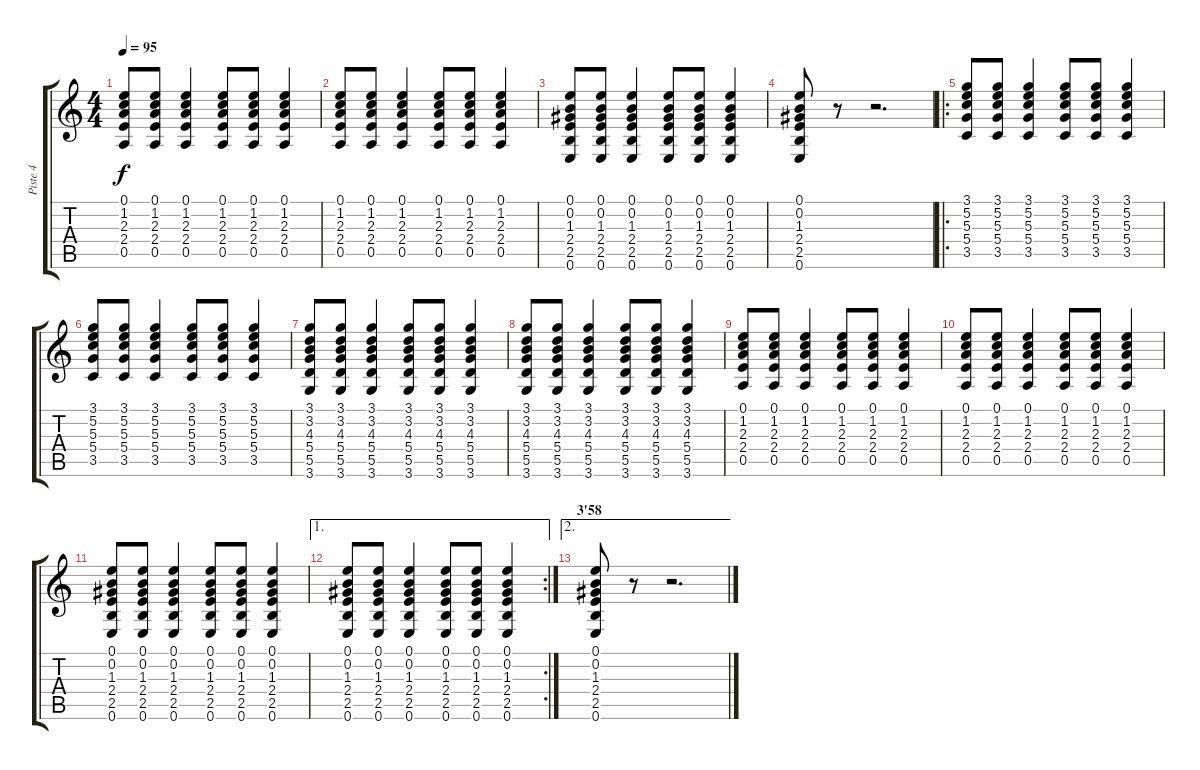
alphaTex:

\track ("Piste 4" "Piste 4") {instrument acousticguitarnylon}
\staff {score tabs}
\tuning (E4 B3 G3 D3 A2 E2) {hide}
\ts (4 4)
\tempo 95
\clef g2
\ks c
(0.1 1.2 2.3 2.4 0.5).8{dy f} (0.1 1.2 2.3 2.4 0.5).8 (0.1 1.2 2.3 2.4 0.5).4 (0.1 1.2 2.3 2.4 0.5).8 (0.1 1.2 2.3 2.4 0.5).8 (0.1 1.2 2.3 2.4 0.5).4 |
(0.1 1.2 2.3 2.4 0.5).8 (0.1 1.2 2.3 2.4 0.5).8 (0.1 1.2 2.3 2.4 0.5).4 (0.1 1.2 2.3 2.4 0.5).8 (0.1 1.2 2.3 2.4 0.5).8 (0.1 1.2 2.3 2.4 0.5).4 |
(0.1 0.2 1.3 2.4 2.5 0.6).8 (0.1 0.2 1.3 2.4 2.5 0.6).8 (0.1 0.2 1.3 2.4 2.5 0.6).4 (0.1 0.2 1.3 2.4 2.5 0.6).8 (0.1 0.2 1.3 2.4 2.5 0.6).8 (0.1 0.2 1.3 2.4 2.5 0.6).4 |
(0.1 0.2 1.3 2.4 2.5 0.6).8 r.8 r.2{d} |
\ro
(3.1 5.2 5.3 5.4 3.5).8 (3.1 5.2 5.3 5.4 3.5).8 (3.1 5.2 5.3 5.4 3.5).4 (3.1 5.2 5.3 5.4 3.5).8 (3.1 5.2 5.3 5.4 3.5).8 (3.1 5.2 5.3 5.4 3.5).4 |
(3.1 5.2 5.3 5.4 3.5).8 (3.1 5.2 5.3 5.4 3.5).8 (3.1 5.2 5.3 5.4 3.5).4 (3.1 5.2 5.3 5.4 3.5).8 (3.1 5.2 5.3 5.4 3.5).8 (3.1 5.2 5.3 5.4 3.5).4 |
(3.1 3.2 4.3 5.4 5.5 3.6).8 (3.1 3.2 4.3 5.4 5.5 3.6).8 (3.1 3.2 4.3 5.4 5.5 3.6).4 (3.1 3.2 4.3 5.4 5.5 3.6).8 (3.1 3.2 4.3 5.4 5.5 3.6).8 (3.1 3.2 4.3 5.4 5.5 3.6).4 |
(3.1 3.2 4.3 5.4 5.5 3.6).8 (3.1 3.2 4.3 5.4 5.5 3.6).8 (3.1 3.2 4.3 5.4 5.5 3.6).4 (3.1 3.2 4.3 5.4 5.5 3.6).8 (3.1 3.2 4.3 5.4 5.5 3.6).8 (3.1 3.2 4.3 5.4 5.5 3.6).4 |
(0.1 1.2 2.3 2.4 0.5).8 (0.1 1.2 2.3 2.4 0.5).8 (0.1 1.2 2.3 2.4 0.5).4 (0.1 1.2 2.3 2.4 0.5).8 (0.1 1.2 2.3 2.4 0.5).8 (0.1 1.2 2.3 2.4 0.5).4 |
(0.1 1.2 2.3 2.4 0.5).8 (0.1 1.2 2.3 2.4 0.5).8 (0.1 1.2 2.3 2.4 0.5).4 (0.1 1.2 2.3 2.4 0.5).8 (0.1 1.2 2.3 2.4 0.5).8 (0.1 1.2 2.3 2.4 0.5).4 |
(0.1 0.2 1.3 2.4 2.5 0.6).8 (0.1 0.2 1.3 2.4 2.5 0.6).8 (0.1 0.2 1.3 2.4 2.5 0.6).4 (0.1 0.2 1.3 2.4 2.5 0.6).8 (0.1 0.2 1.3 2.4 2.5 0.6).8 (0.1 0.2 1.3 2.4 2.5 0.6).4 |
\ae 1
\rc 2
(0.1 0.2 1.3 2.4 2.5 0.6).8 (0.1 0.2 1.3 2.4 2.5 0.6).8 (0.1 0.2 1.3 2.4 2.5 0.6).4 (0.1 0.2 1.3 2.4 2.5 0.6).8 (0.1 0.2 1.3 2.4 2.5 0.6).8 (0.1 0.2 1.3 2.4 2.5 0.6).4 |
\ae 2
\section ("" "3'58")
(0.1 0.2 1.3 2.4 2.5 0.6).8 r.8 r.2{d}
